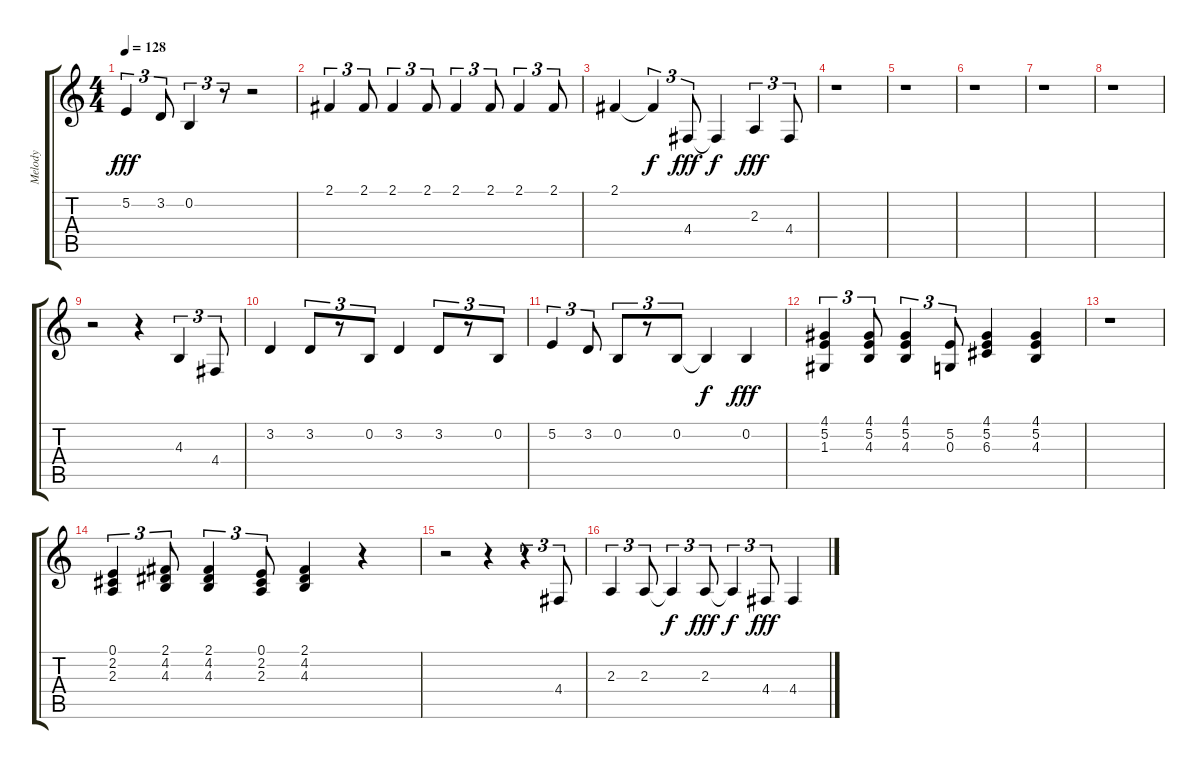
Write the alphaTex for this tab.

\track ("Melody" "Melody") {instrument lead6voice}
\staff {score tabs}
\tuning (E4 B3 G3 D3 A2 E2) {hide}
\ts (4 4)
\tempo 128
\clef g2
\ks c
5.2.4{tu (3 2) dy fff} 3.2.8{tu (3 2)} 0.2.4{tu (3 2)} r.8{tu (3 2)} r.2 |
2.1.4{tu (3 2)} 2.1.8{tu (3 2)} 2.1.4{tu (3 2)} 2.1.8{tu (3 2)} 2.1.4{tu (3 2)} 2.1.8{tu (3 2)} 2.1.4{tu (3 2)} 2.1.8{tu (3 2)} |
2.1.4 2.1{t}.4{tu (3 2) dy f} 4.4.8{tu (3 2) dy fff} 4.4{t}.4{dy f} 2.3.4{tu (3 2) dy fff} 4.4.8{tu (3 2)} |
r.1 |
r.1 |
r.1 |
r.1 |
r.1 |
r.2 r.4 4.3.4{tu (3 2)} 4.4.8{tu (3 2)} |
3.2.4 3.2.8{tu (3 2)} r.8{tu (3 2)} 0.2.8{tu (3 2)} 3.2.4 3.2.8{tu (3 2)} r.8{tu (3 2)} 0.2.8{tu (3 2)} |
5.2.4{tu (3 2)} 3.2.8{tu (3 2)} 0.2.8{tu (3 2)} r.8{tu (3 2)} 0.2.8{tu (3 2)} 0.2{t}.4{dy f} 0.2.4{dy fff} |
(4.1 5.2 1.3).4{tu (3 2)} (4.1 5.2 4.3).8{tu (3 2)} (4.1 5.2 4.3).4{tu (3 2)} (5.2 0.3).8{tu (3 2)} (4.1 5.2 6.3).4 (4.1 5.2 4.3).4 |
r.1 |
(0.1 2.2 2.3).4{tu (3 2)} (2.1 4.2 4.3).8{tu (3 2)} (2.1 4.2 4.3).4{tu (3 2)} (0.1 2.2 2.3).8{tu (3 2)} (2.1 4.2 4.3).4 r.4 |
r.2 r.4 r.4{tu (3 2)} 4.4.8{tu (3 2)} |
2.3.4{tu (3 2)} 2.3.8{tu (3 2)} 2.3{t}.4{tu (3 2) dy f} 2.3.8{tu (3 2) dy fff} 2.3{t}.4{tu (3 2) dy f} 4.4.8{tu (3 2) dy fff} 4.4.4
